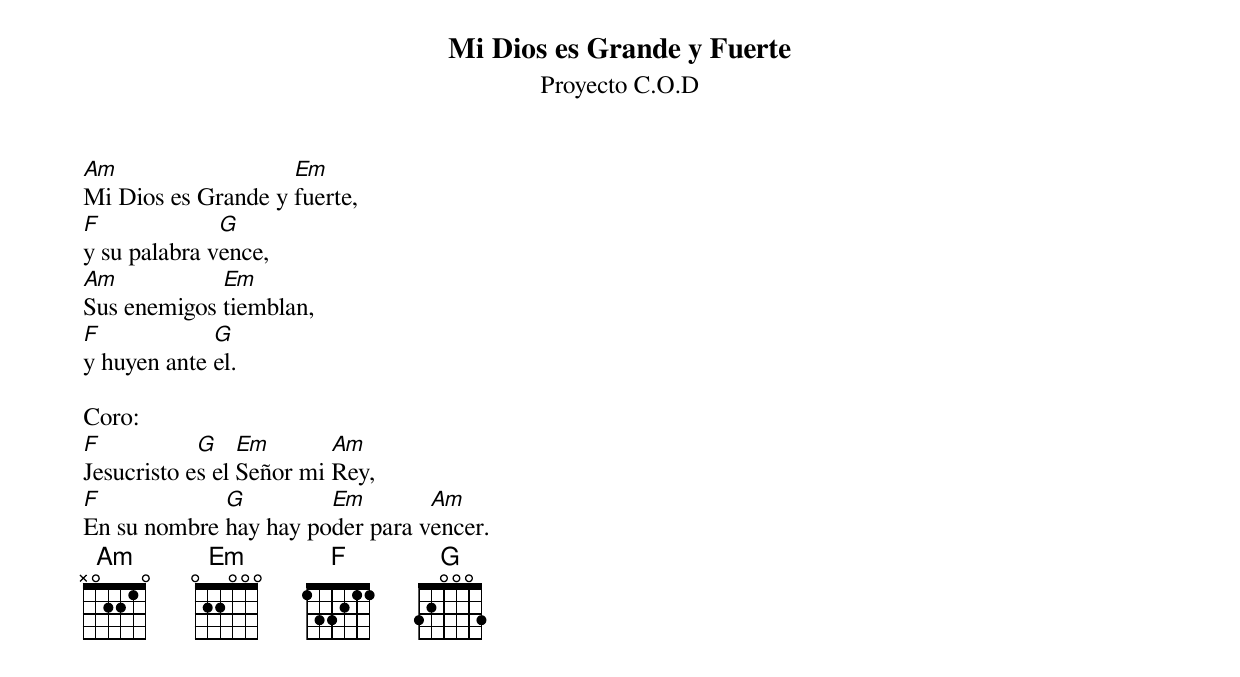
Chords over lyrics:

Mi Dios es Grande y Fuerte
Proyecto C.O.D


Am                  Em
Mi Dios es Grande y fuerte,
F             G
y su palabra vence,
Am           Em
Sus enemigos tiemblan,
F            G
y huyen ante el.

Coro:
F           G    Em       Am
Jesucristo es el Señor mi Rey,
F            G         Em        Am
En su nombre hay hay poder para vencer.
